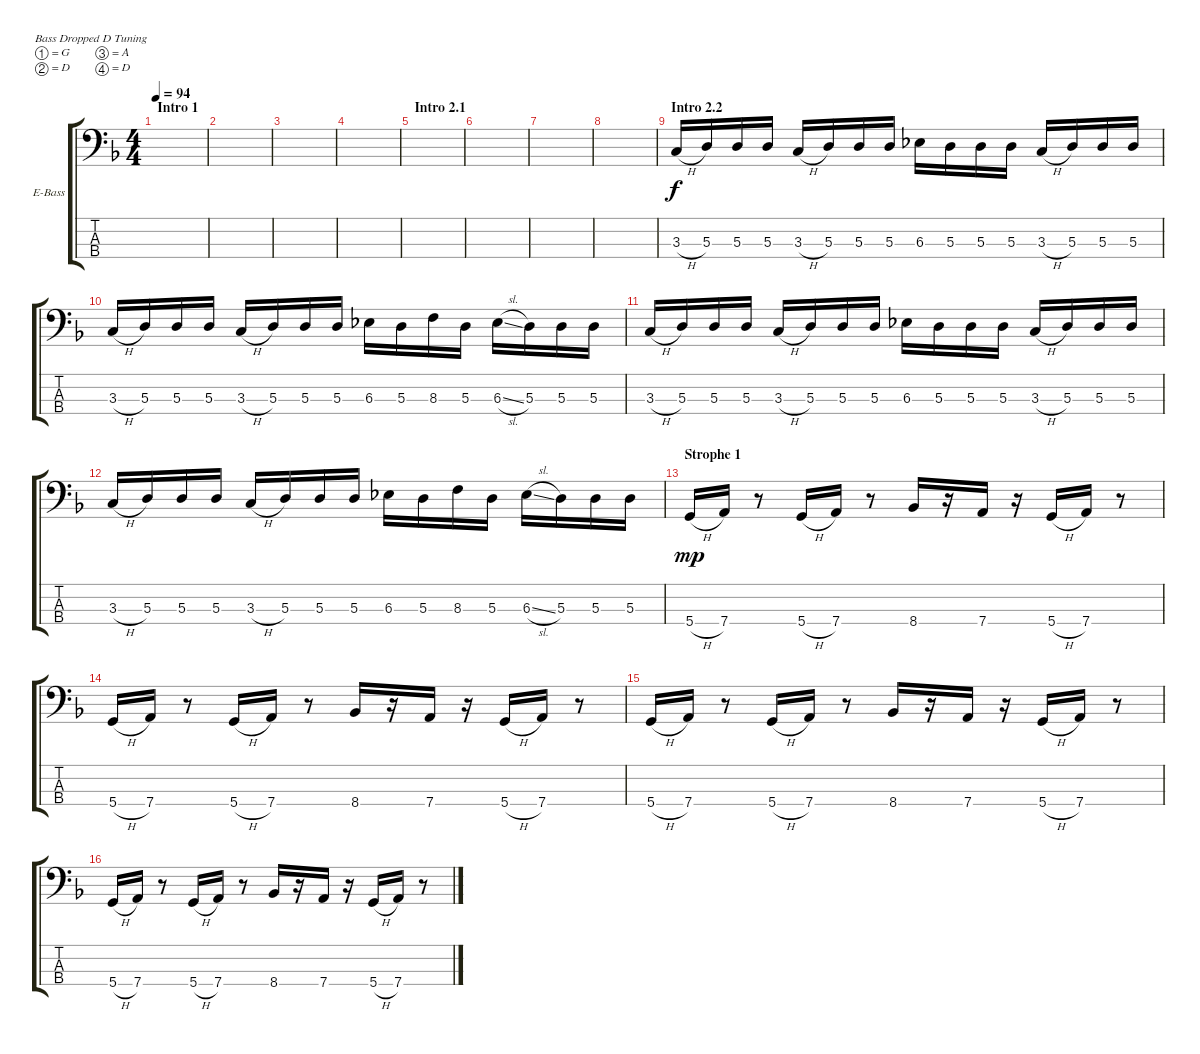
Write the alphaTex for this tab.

\defaultSystemsLayout 4
\bracketExtendMode groupsimilarinstruments
\firstSystemTrackNameOrientation horizontal
\otherSystemsTrackNameOrientation horizontal
\track ("Electric Bass" "E-Bass") {instrument electricbassfinger}
\staff {score tabs}
\tuning (G2 D2 A1 D1)
\ts (4 4)
\section ("" "Intro 1")
\tempo 94
\clef f4
\ks dminor
|
|
|
|
\section ("" "Intro 2.1")
|
|
|
|
\section ("" "Intro 2.2")
3.3{h}.16 5.3.16 5.3.16 5.3.16 3.3{h}.16 5.3.16 5.3.16 5.3.16 6.3.16 5.3.16 5.3.16 5.3.16 3.3{h}.16 5.3.16 5.3.16 5.3.16 |
3.3{h}.16 5.3.16 5.3.16 5.3.16 3.3{h}.16 5.3.16 5.3.16 5.3.16 6.3.16 5.3.16 8.3.16 5.3.16 6.3{sl}.16 5.3.16 5.3.16 5.3.16 |
3.3{h}.16 5.3.16 5.3.16 5.3.16 3.3{h}.16 5.3.16 5.3.16 5.3.16 6.3.16 5.3.16 5.3.16 5.3.16 3.3{h}.16 5.3.16 5.3.16 5.3.16 |
3.3{h}.16 5.3.16 5.3.16 5.3.16 3.3{h}.16 5.3.16 5.3.16 5.3.16 6.3.16 5.3.16 8.3.16 5.3.16 6.3{sl}.16 5.3.16 5.3.16 5.3.16 |
\section ("" "Strophe 1")
5.4{h}.16{dy mp} 7.4.16 r.8 5.4{h}.16 7.4.16 r.8 8.4.16 r.16 7.4.16 r.16 5.4{h}.16 7.4.16 r.8 |
5.4{h}.16 7.4.16 r.8 5.4{h}.16 7.4.16 r.8 8.4.16 r.16 7.4.16 r.16 5.4{h}.16 7.4.16 r.8 |
5.4{h}.16 7.4.16 r.8 5.4{h}.16 7.4.16 r.8 8.4.16 r.16 7.4.16 r.16 5.4{h}.16 7.4.16 r.8 |
5.4{h}.16 7.4.16 r.8 5.4{h}.16 7.4.16 r.8 8.4.16 r.16 7.4.16 r.16 5.4{h}.16 7.4.16 r.8
